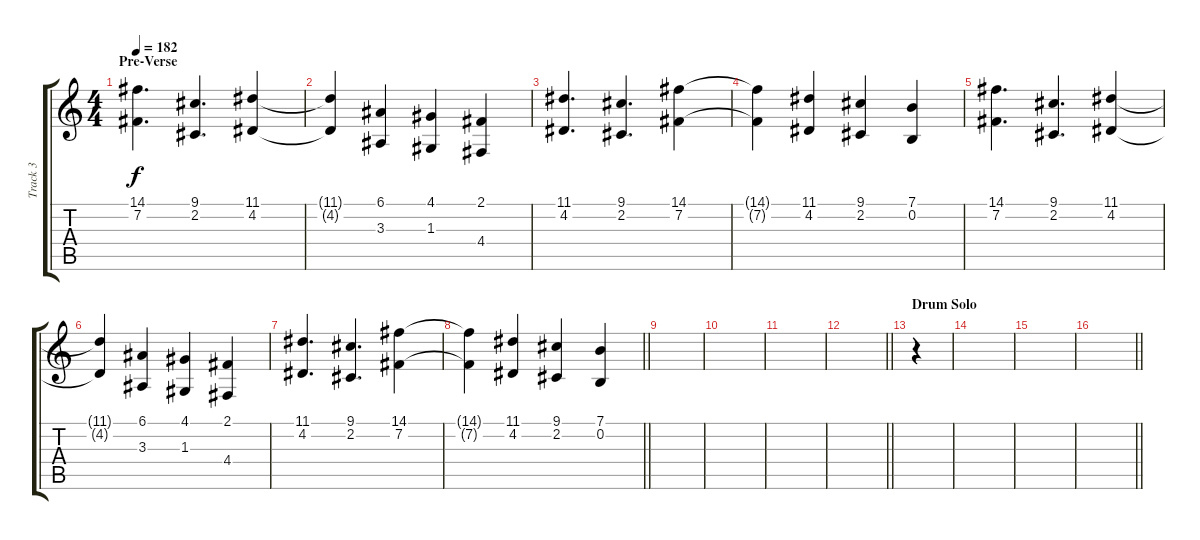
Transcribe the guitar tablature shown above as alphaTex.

\track ("Track 3" "Track 3") {instrument fx1rain}
\staff {score tabs}
\tuning (E4 B3 G3 D3 A2 E2) {hide}
\ts (4 4)
\section ("" "Pre-Verse")
\tempo 182
\clef g2
\ks c
(14.1 7.2).4{d dy f instrument lead3calliope} (9.1 2.2).4{d} (11.1 4.2).4 |
(11.1{t} 4.2{t}).4 (6.1 3.3).4 (4.1 1.3).4 (2.1 4.4).4 |
(11.1 4.2).4{d} (9.1 2.2).4{d} (14.1 7.2).4 |
(14.1{t} 7.2{t}).4 (11.1 4.2).4 (9.1 2.2).4 (7.1 0.2).4 |
(14.1 7.2).4{d} (9.1 2.2).4{d} (11.1 4.2).4 |
(11.1{t} 4.2{t}).4 (6.1 3.3).4 (4.1 1.3).4 (2.1 4.4).4 |
(11.1 4.2).4{d} (9.1 2.2).4{d} (14.1 7.2).4 |
\barLineRight lightlight
(14.1{t} 7.2{t}).4 (11.1 4.2).4 (9.1 2.2).4 (7.1 0.2).4 |
|
|
|
\barLineRight lightlight
|
\section ("" "Drum Solo")
r.4 |
|
|
\barLineRight lightlight
